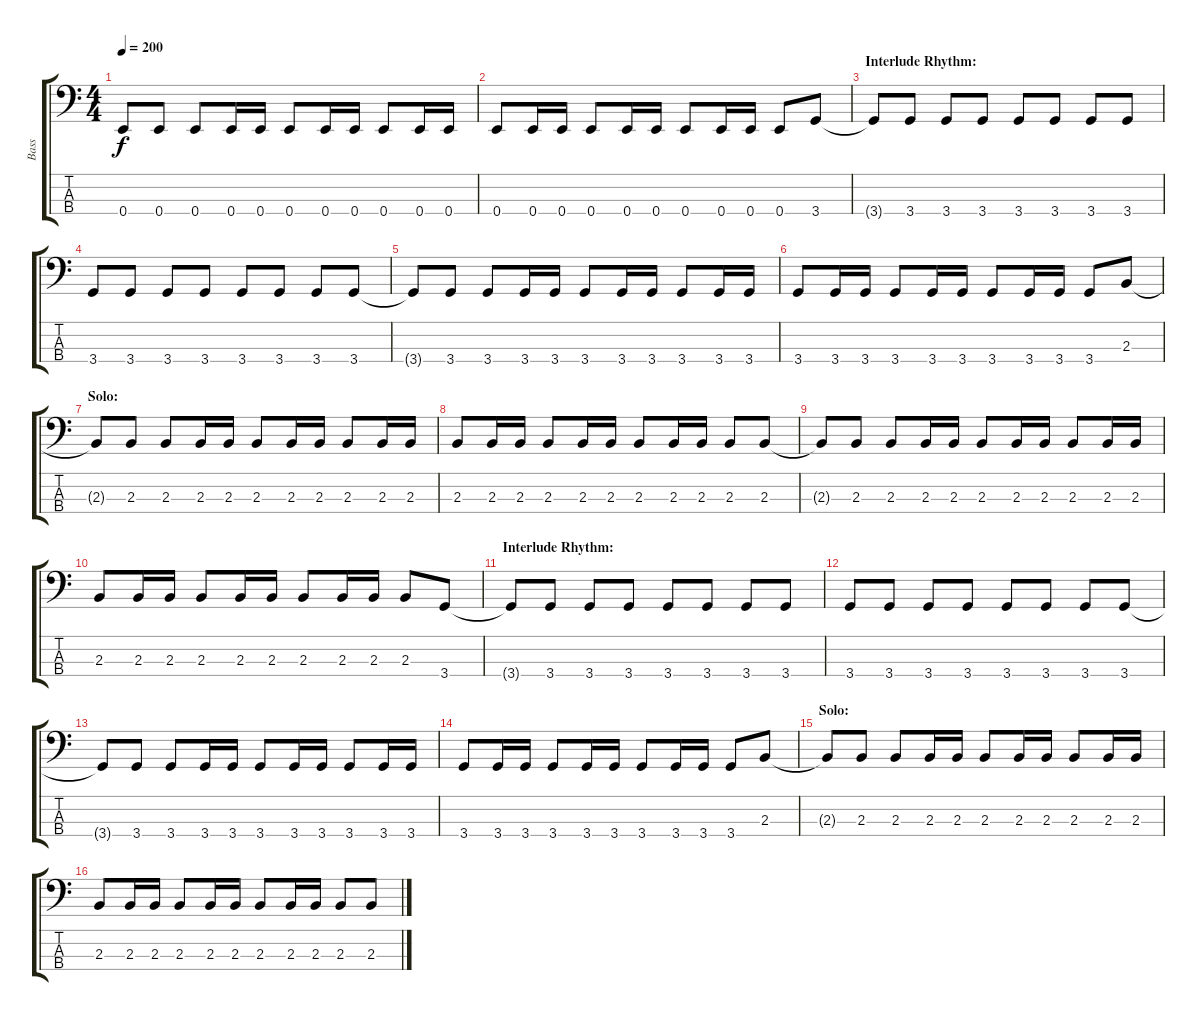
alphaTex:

\track ("Bass" "Bass") {instrument slapbass2}
\staff {score tabs}
\tuning (G2 D2 A1 E1) {hide}
\ts (4 4)
\tempo 200
\clef f4
\ks c
0.4{t}.8{dy f} 0.4.8 0.4.8 0.4.16 0.4.16 0.4.8 0.4.16 0.4.16 0.4.8 0.4.16 0.4.16 |
0.4.8 0.4.16 0.4.16 0.4.8 0.4.16 0.4.16 0.4.8 0.4.16 0.4.16 0.4.8 3.4.8 |
\section ("" "Interlude Rhythm:")
3.4{t}.8 3.4.8 3.4.8 3.4.8 3.4.8 3.4.8 3.4.8 3.4.8 |
3.4.8 3.4.8 3.4.8 3.4.8 3.4.8 3.4.8 3.4.8 3.4.8 |
3.4{t}.8 3.4.8 3.4.8 3.4.16 3.4.16 3.4.8 3.4.16 3.4.16 3.4.8 3.4.16 3.4.16 |
3.4.8 3.4.16 3.4.16 3.4.8 3.4.16 3.4.16 3.4.8 3.4.16 3.4.16 3.4.8 2.3.8 |
\section ("" "Solo:")
2.3{t}.8 2.3.8 2.3.8 2.3.16 2.3.16 2.3.8 2.3.16 2.3.16 2.3.8 2.3.16 2.3.16 |
2.3.8 2.3.16 2.3.16 2.3.8 2.3.16 2.3.16 2.3.8 2.3.16 2.3.16 2.3.8 2.3.8 |
2.3{t}.8 2.3.8 2.3.8 2.3.16 2.3.16 2.3.8 2.3.16 2.3.16 2.3.8 2.3.16 2.3.16 |
2.3.8 2.3.16 2.3.16 2.3.8 2.3.16 2.3.16 2.3.8 2.3.16 2.3.16 2.3.8 3.4.8 |
\section ("" "Interlude Rhythm:")
3.4{t}.8 3.4.8 3.4.8 3.4.8 3.4.8 3.4.8 3.4.8 3.4.8 |
3.4.8 3.4.8 3.4.8 3.4.8 3.4.8 3.4.8 3.4.8 3.4.8 |
3.4{t}.8 3.4.8 3.4.8 3.4.16 3.4.16 3.4.8 3.4.16 3.4.16 3.4.8 3.4.16 3.4.16 |
3.4.8 3.4.16 3.4.16 3.4.8 3.4.16 3.4.16 3.4.8 3.4.16 3.4.16 3.4.8 2.3.8 |
\section ("" "Solo:")
2.3{t}.8 2.3.8 2.3.8 2.3.16 2.3.16 2.3.8 2.3.16 2.3.16 2.3.8 2.3.16 2.3.16 |
2.3.8 2.3.16 2.3.16 2.3.8 2.3.16 2.3.16 2.3.8 2.3.16 2.3.16 2.3.8 2.3.8
